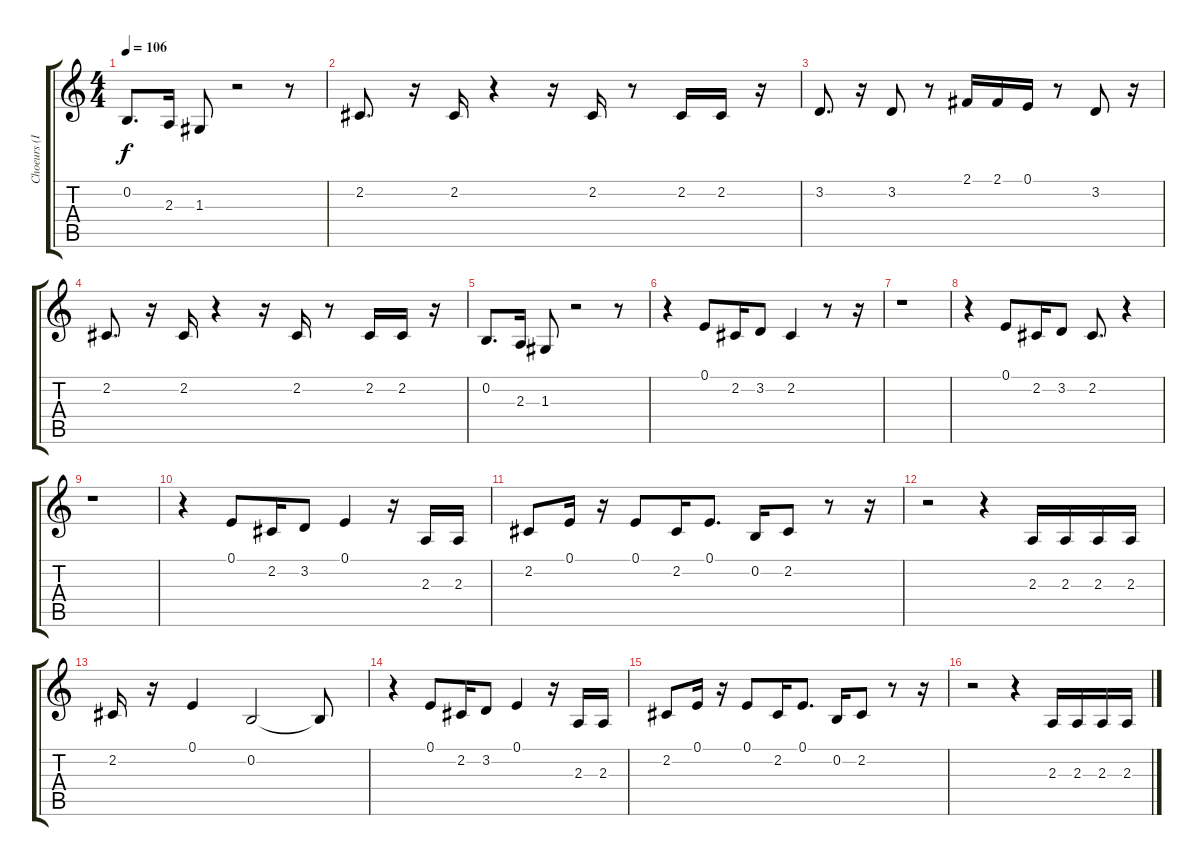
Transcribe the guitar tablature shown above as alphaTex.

\track ("Choeurs (Isaac + Zaac)" "Choeurs (I") {instrument lead8bassandlead}
\staff {score tabs}
\tuning (E4 B3 G3 D3 A2 E2) {hide}
\ts (4 4)
\tempo 106
\clef g2
\ks c
0.2.8{d dy f} 2.3.16 1.3.8 r.2 r.8 |
2.2.8{d} r.16 2.2.16 r.4 r.16 2.2.16 r.8 2.2.16 2.2.16 r.16 |
3.2.8{d} r.16 3.2.8 r.8 2.1.16 2.1.16 0.1.16 r.8 3.2.8 r.16 |
2.2.8{d} r.16 2.2.16 r.4 r.16 2.2.16 r.8 2.2.16 2.2.16 r.16 |
0.2.8{d} 2.3.16 1.3.8 r.2 r.8 |
r.4 0.1.8 2.2.16 3.2.8 2.2.4 r.8 r.16 |
r.1 |
r.4 0.1.8 2.2.16 3.2.8 2.2.8{d} r.4 |
r.1 |
r.4 0.1.8 2.2.16 3.2.8 0.1.4 r.16 2.3.16 2.3.16 |
2.2.8 0.1.16 r.16 0.1.8 2.2.16 0.1.8{d} 0.2.16 2.2.8 r.8 r.16 |
r.2 r.4 2.3.16 2.3.16 2.3.16 2.3.16 |
2.2.16 r.16 0.1.4 0.2.2 0.2{t}.8 |
r.4 0.1.8 2.2.16 3.2.8 0.1.4 r.16 2.3.16 2.3.16 |
2.2.8 0.1.16 r.16 0.1.8 2.2.16 0.1.8{d} 0.2.16 2.2.8 r.8 r.16 |
r.2 r.4 2.3.16 2.3.16 2.3.16 2.3.16
